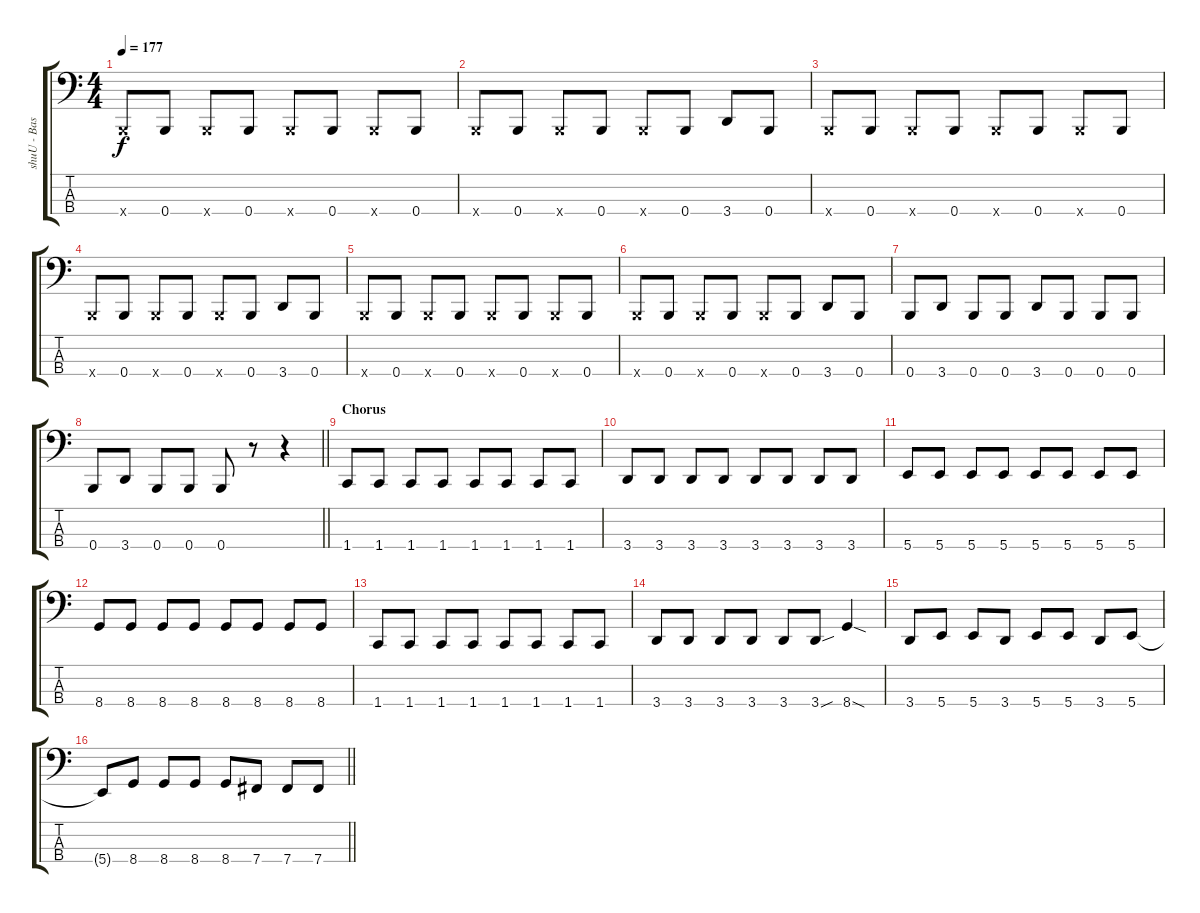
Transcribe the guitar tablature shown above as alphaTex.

\track ("shuU - Bass" "shuU - Bas") {instrument electricbasspick}
\staff {score tabs}
\tuning (E2 B1 Gb1 B0) {hide}
\ts (4 4)
\section ("" "")
\tempo 177
\clef f4
\ks c
0.4{x}.8{dy f} 0.4.8 0.4{x}.8 0.4.8 0.4{x}.8 0.4.8 0.4{x}.8 0.4.8 |
0.4{x}.8 0.4.8 0.4{x}.8 0.4.8 0.4{x}.8 0.4.8 3.4.8 0.4.8 |
0.4{x}.8 0.4.8 0.4{x}.8 0.4.8 0.4{x}.8 0.4.8 0.4{x}.8 0.4.8 |
0.4{x}.8 0.4.8 0.4{x}.8 0.4.8 0.4{x}.8 0.4.8 3.4.8 0.4.8 |
0.4{x}.8 0.4.8 0.4{x}.8 0.4.8 0.4{x}.8 0.4.8 0.4{x}.8 0.4.8 |
0.4{x}.8 0.4.8 0.4{x}.8 0.4.8 0.4{x}.8 0.4.8 3.4.8 0.4.8 |
0.4.8 3.4.8 0.4.8 0.4.8 3.4.8 0.4.8 0.4.8 0.4.8 |
\barLineRight lightlight
0.4.8 3.4.8 0.4.8 0.4.8 0.4.8 r.8 r.4 |
\section ("" "Chorus")
1.4.8 1.4.8 1.4.8 1.4.8 1.4.8 1.4.8 1.4.8 1.4.8 |
3.4.8 3.4.8 3.4.8 3.4.8 3.4.8 3.4.8 3.4.8 3.4.8 |
5.4.8 5.4.8 5.4.8 5.4.8 5.4.8 5.4.8 5.4.8 5.4.8 |
8.4.8 8.4.8 8.4.8 8.4.8 8.4.8 8.4.8 8.4.8 8.4.8 |
1.4.8 1.4.8 1.4.8 1.4.8 1.4.8 1.4.8 1.4.8 1.4.8 |
3.4.8 3.4.8 3.4.8 3.4.8 3.4.8 3.4{sou}.8 8.4{sod}.4 |
3.4.8 5.4.8 5.4.8 3.4.8 5.4.8 5.4.8 3.4.8 5.4.8 |
\barLineRight lightlight
5.4{t}.8 8.4.8 8.4.8 8.4.8 8.4.8 7.4.8 7.4.8 7.4.8
